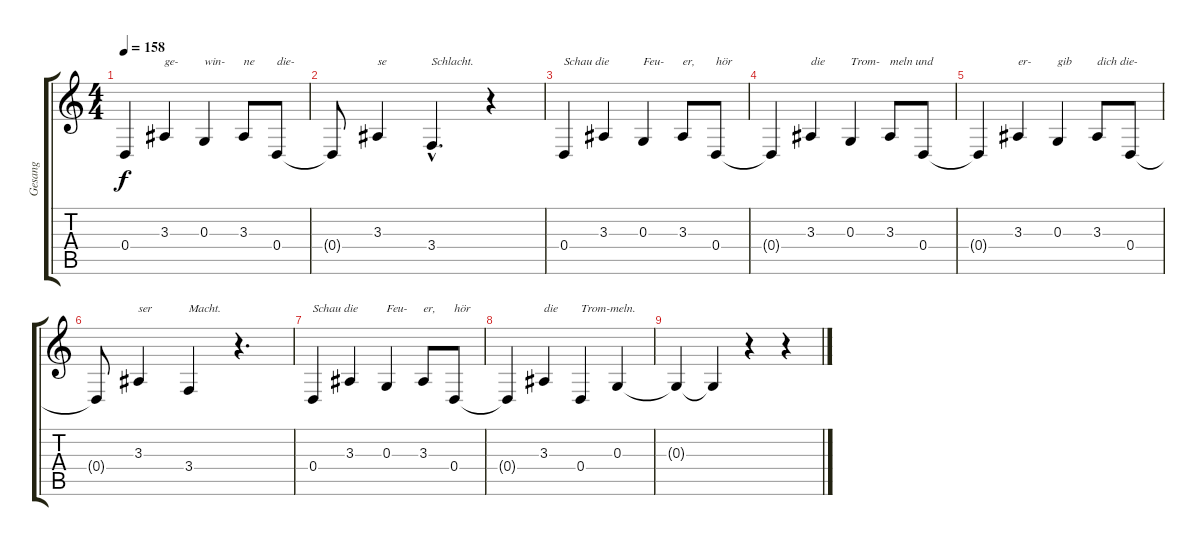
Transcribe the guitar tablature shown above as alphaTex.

\track ("Gesang" "Gesang") {instrument tangoaccordion}
\staff {score tabs}
\tuning (E4 B3 G3 D3 A2 D2) {hide}
\ts (4 4)
\tempo 158
\clef g2
\ks c
0.4{t}.4{dy f} 3.3.4{txt "ge-"} 0.3.4{txt "win-"} 3.3.8{txt "ne"} 0.4.8{txt "die-"} |
0.4{t}.8 3.3.4{txt "se"} 3.4{hac}.4{d txt "Schlacht."} r.4 |
0.4.4{txt "Schau die"} 3.3.4 0.3.4{txt "Feu-"} 3.3.8{txt "er,"} 0.4.8{txt "hör"} |
0.4{t}.4 3.3.4{txt "die"} 0.3.4{txt "Trom-"} 3.3.8{txt "meln und"} 0.4.8 |
0.4{t}.4 3.3.4{txt "er-"} 0.3.4{txt "gib"} 3.3.8{txt "dich die-"} 0.4.8 |
0.4{t}.8 3.3.4{txt "ser"} 3.4.4{txt "Macht."} r.4{d} |
0.4.4{txt "Schau die"} 3.3.4 0.3.4{txt "Feu-"} 3.3.8{txt "er,"} 0.4.8{txt "hör"} |
0.4{t}.4 3.3.4{txt "die"} 0.4.4{txt "Trom-meln."} 0.3.4 |
0.3{t}.4 0.3{t}.4 r.4 r.4
